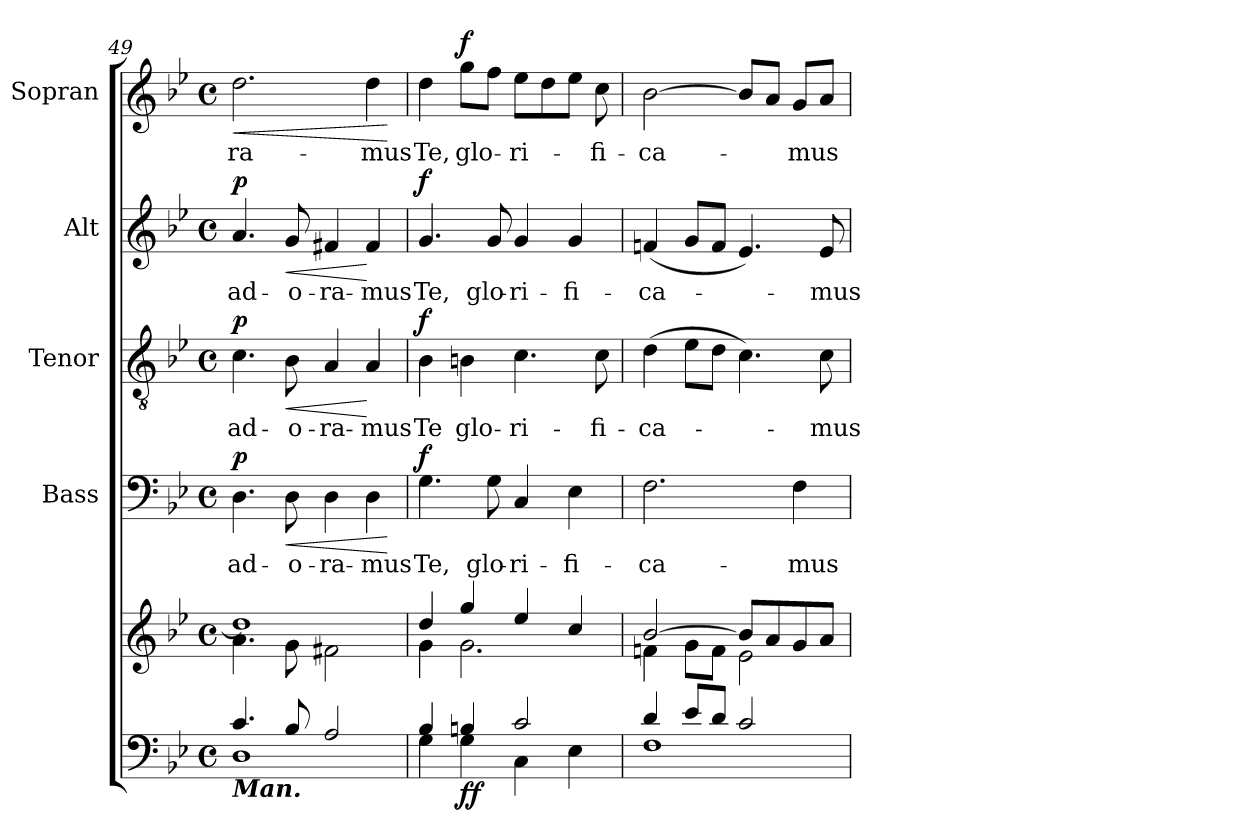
**kern	**kern	**dynam	**kern	**text	**dynam	**kern	**text	**dynam	**kern	**text	**dynam	**kern	**text	**dynam
*part5	*part5	*part5	*part4	*part4	*part4	*part3	*part3	*part3	*part2	*part2	*part2	*part1	*part1	*part1
*staff6	*staff5	*staff5/6	*staff4	*staff4	*staff4	*staff3	*staff3	*staff3	*staff2	*staff2	*staff2	*staff1	*staff1	*staff1
*	*	*	*I"Bass	*	*	*I"Tenor	*	*	*I"Alt	*	*	*I"Sopran	*	*
*	*	*	*I'B.	*	*	*I'T.	*	*	*I'A.	*	*	*I'S.	*	*
*clefF4	*clefG2	*	*clefF4	*	*	*clefGv2	*	*	*clefG2	*	*	*clefG2	*	*
*k[b-e-]	*k[b-e-]	*	*k[b-e-]	*	*	*k[b-e-]	*	*	*k[b-e-]	*	*	*k[b-e-]	*	*
*B-:	*B-:	*	*B-:	*	*	*B-:	*	*	*B-:	*	*	*B-:	*	*
*M4/4	*M4/4	*	*M4/4	*	*	*M4/4	*	*	*M4/4	*	*	*M4/4	*	*
*met(c)	*met(c)	*	*met(c)	*	*	*met(c)	*	*	*met(c)	*	*	*met(c)	*	*
=49	=49	=49	=49	=49	=49	=49	=49	=49	=49	=49	=49	=49	=49	=49
*^	*^	*	*	*	*	*	*	*	*	*	*	*	*	*
!LO:TX:b:Bi:t=Man.	!	!	!	!	!	!	!	!	!	!	!	!	!	!	!	!
!	!	!	!	!	!	!LO:LY:b	!LO:DY:a	!	!LO:LY:b	!LO:DY:a	!	!LO:LY:b	!LO:DY:a	!	!LO:LY:b	!LO:HP:b
4.c/	1D	1dd]	4.a\	.	4.D\	ad-	p	4.c\	ad-	p	4.a/	ad-	p	2.dd\	-ra-	<
!	!	!	!	!	!	!LO:LY:b	!LO:HP:b	!	!LO:LY:b	!LO:HP:b	!	!LO:LY:b	!LO:HP:b	!	!	!
8B-/	.	.	8g\	.	8D\	-o-	<	8B-\	-o-	<	8g/	-o-	<	.	.	.
!	!	!	!	!	!	!LO:LY:b	!	!	!LO:LY:b	!	!	!LO:LY:b	!	!	!	!
2A/	.	.	2f#X\	.	4D\	-ra-	.	4A/	-ra-	.	4f#X/	-ra-	.	.	.	.
!	!	!	!	!	!	!LO:LY:b	!	!	!LO:LY:b	!	!	!LO:LY:b	!	!	!LO:LY:b	!
.	.	.	.	.	4D\	-mus	.	4A/	-mus	[	4f#/	-mus	[	4dd\	-mus	.
*v	*v	*	*	*	*	*	*	*	*	*	*	*	*	*	*	*
*	*v	*v	*	*	*	*	*	*	*	*	*	*	*	*	*
.	.	.	.	.	[	.	.	.	.	.	.	.	.	[
!!LO:LB:g=z
=50	=50	=50	=50	=50	=50	=50	=50	=50	=50	=50	=50	=50	=50	=50
*^	*^	*	*	*	*	*	*	*	*	*	*	*	*	*
!	!	!	!	!	!	!LO:LY:b	!LO:DY:a	!	!LO:LY:b	!LO:DY:a	!	!LO:LY:b	!LO:DY:a	!	!LO:LY:b	!
4B-/	4G\	4dd/	4g\	.	4.G\	Te,	f	4B-\	Te	f	4.g/	Te,	f	4dd\	Te,	.
!	!	!	!	!LO:DY:b=2	!	!	!	!	!LO:LY:b	!	!	!	!	!	!LO:LY:b	!
!	!	!	!	!LO:DY:n=1:b	!	!	!	!	!	!	!	!	!	!	!	!LO:DY:a
4Bn/	4G\	4gg/	2.g\	f f	.	.	.	4Bn\	glo-	.	.	.	.	8gg\L	glo-	f
!	!	!	!	!	!	!LO:LY:b	!	!	!	!	!	!LO:LY:b	!	!	!	!
.	.	.	.	.	8G\	glo-	.	.	.	.	8g/	glo-	.	8ff\J	.	.
!	!	!	!	!	!	!LO:LY:b	!	!	!LO:LY:b	!	!	!LO:LY:b	!	!	!LO:LY:b	!
2c/	4C\	4ee-/	.	.	4C/	-ri-	.	4.c\	-ri-	.	4g/	-ri-	.	8ee-\L	-ri-	.
.	.	.	.	.	.	.	.	.	.	.	.	.	.	8dd\	.	.
!	!	!	!	!	!	!LO:LY:b	!	!	!	!	!	!LO:LY:b	!	!	!	!
.	4E-\	4cc/	.	.	4E-\	-fi-	.	.	.	.	4g/	-fi-	.	8ee-\J	.	.
!	!	!	!	!	!	!	!	!	!LO:LY:b	!	!	!	!	!	!LO:LY:b	!
.	.	.	.	.	.	.	.	8c\	-fi-	.	.	.	.	8cc\	-fi-	.
=51	=51	=51	=51	=51	=51	=51	=51	=51	=51	=51	=51	=51	=51	=51	=51	=51
!	!	!	!	!	!	!LO:LY:b	!	!	!LO:LY:b	!	!	!LO:LY:b	!	!	!LO:LY:b	!
4d/	1F	[>2b-/	4fn\	.	2.F\	-ca-	.	(>4d\	-ca-	.	(<4fn/	-ca-	.	[2b-\	-ca-	.
8e-/L	.	.	8g\L	.	.	.	.	8e-\L	.	.	8g/L	.	.	.	.	.
8d/J	.	.	8f\J	.	.	.	.	8d\J	.	.	8f/J	.	.	.	.	.
2c/	.	8b-/L]	2e-\	.	.	.	.	4.c\)	.	.	4.e-/)	.	.	8b-/L]	.	.
.	.	8a/	.	.	.	.	.	.	.	.	.	.	.	8a/J	.	.
!	!	!	!	!	!	!LO:LY:b	!	!	!	!	!	!	!	!	!LO:LY:b	!
.	.	8g/	.	.	4F\	-mus	.	.	.	.	.	.	.	8g/L	-mus	.
!	!	!	!	!	!	!	!	!	!LO:LY:b	!	!	!LO:LY:b	!	!	!	!
.	.	8a/J	.	.	.	.	.	8c\	-mus	.	8e-/	-mus	.	8a/J	.	.
*v	*v	*	*	*	*	*	*	*	*	*	*	*	*	*	*	*
*	*v	*v	*	*	*	*	*	*	*	*	*	*	*	*	*
=	=	=	=	=	=	=	=	=	=	=	=	=	=	=
*-	*-	*-	*-	*-	*-	*-	*-	*-	*-	*-	*-	*-	*-	*-
